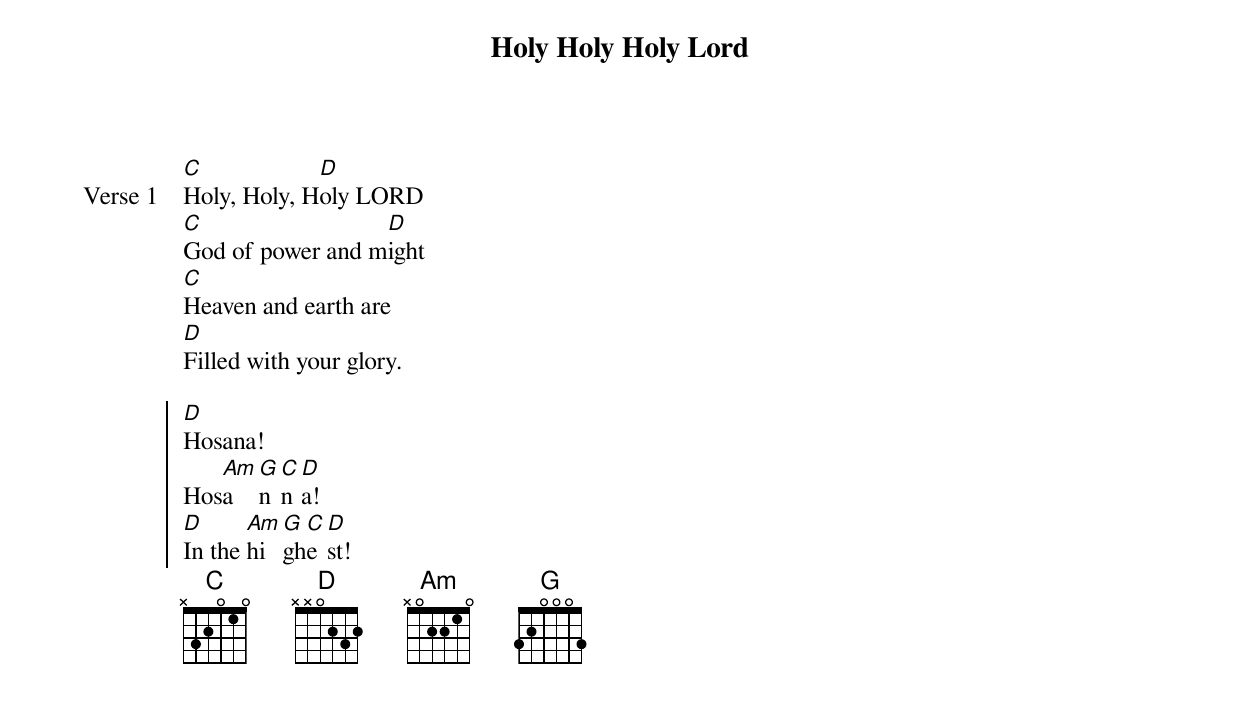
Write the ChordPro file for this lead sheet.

{title: Holy Holy Holy Lord}
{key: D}

{start_of_verse: Verse 1}
[C]Holy, Holy, H[D]oly LORD
[C]God of power and m[D]ight
[C]Heaven and earth are
[D]Filled with your glory.
{end_of_verse}

{start_of_chorus}
[D]Hosana!
Hos[Am]a[G]n[C]n[D]a!
[D]In the [Am]hi[G]gh[C]e[D]st!
{end_of_chorus}
